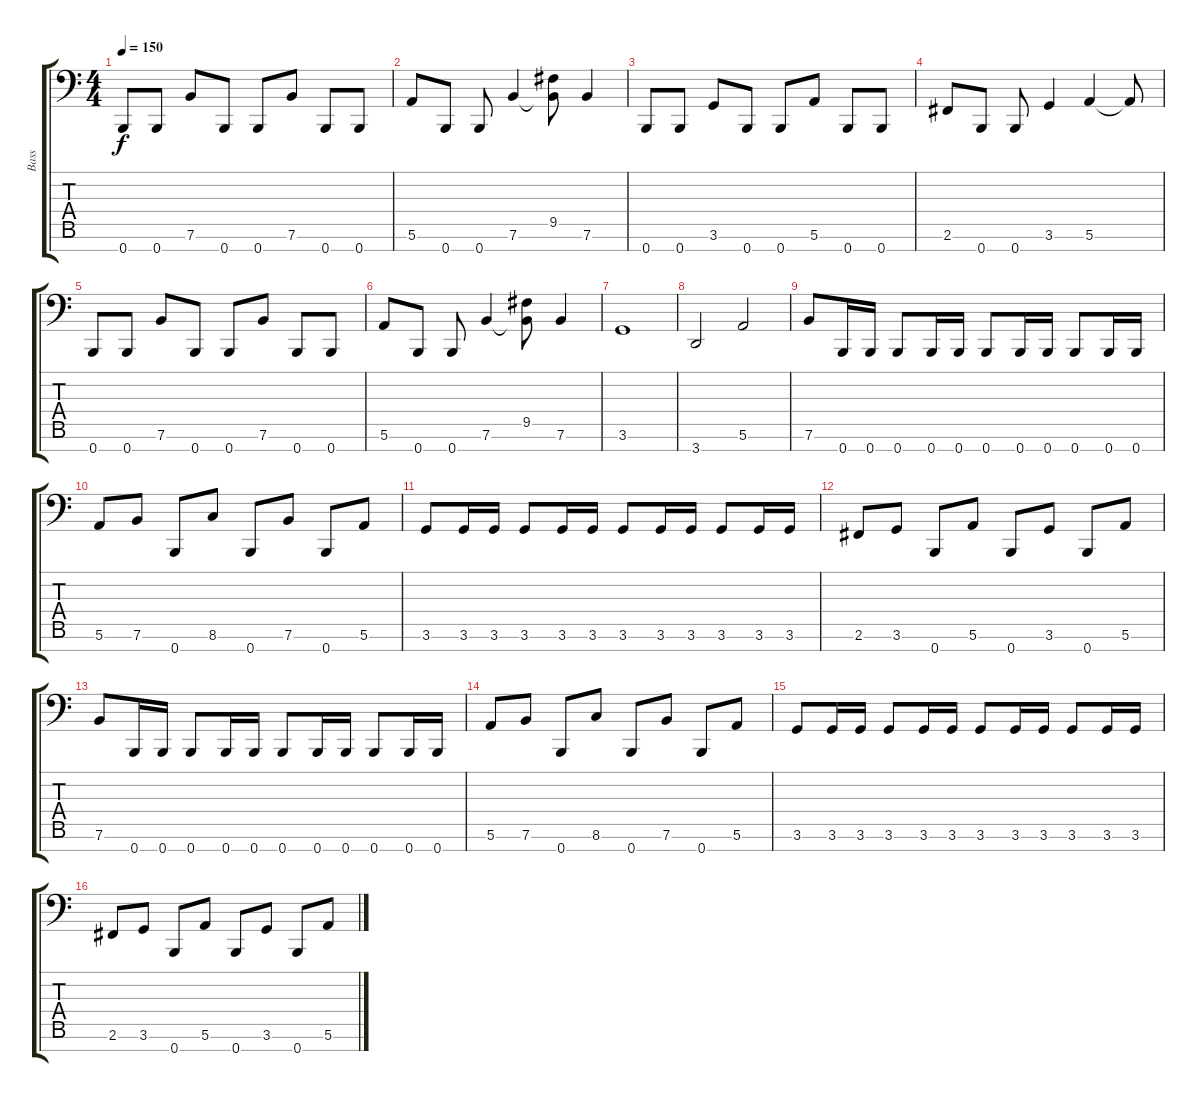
\track ("Bass" "Bass") {instrument electricbasspick}
\staff {score tabs}
\tuning (E3 B2 G2 D2 A1 E1 B0) {hide}
\ts (4 4)
\tempo 150
\clef f4
\ks c
0.7.8{dy f} 0.7.8 7.6.8 0.7.8 0.7.8 7.6.8 0.7.8 0.7.8 |
5.6.8 0.7.8 0.7.8 7.6.4 (9.5 7.6{t}).8 7.6.4 |
0.7.8 0.7.8 3.6.8 0.7.8 0.7.8 5.6.8 0.7.8 0.7.8 |
2.6.8 0.7.8 0.7.8 3.6.4 5.6.4 5.6{t}.8 |
0.7.8 0.7.8 7.6.8 0.7.8 0.7.8 7.6.8 0.7.8 0.7.8 |
5.6.8 0.7.8 0.7.8 7.6.4 (9.5 7.6{t}).8 7.6.4 |
3.6.1 |
3.7.2 5.6.2 |
7.6.8 0.7.16 0.7.16 0.7.8 0.7.16 0.7.16 0.7.8 0.7.16 0.7.16 0.7.8 0.7.16 0.7.16 |
5.6.8 7.6.8 0.7.8 8.6.8 0.7.8 7.6.8 0.7.8 5.6.8 |
3.6.8 3.6.16 3.6.16 3.6.8 3.6.16 3.6.16 3.6.8 3.6.16 3.6.16 3.6.8 3.6.16 3.6.16 |
2.6.8 3.6.8 0.7.8 5.6.8 0.7.8 3.6.8 0.7.8 5.6.8 |
7.6.8 0.7.16 0.7.16 0.7.8 0.7.16 0.7.16 0.7.8 0.7.16 0.7.16 0.7.8 0.7.16 0.7.16 |
5.6.8 7.6.8 0.7.8 8.6.8 0.7.8 7.6.8 0.7.8 5.6.8 |
3.6.8 3.6.16 3.6.16 3.6.8 3.6.16 3.6.16 3.6.8 3.6.16 3.6.16 3.6.8 3.6.16 3.6.16 |
2.6.8 3.6.8 0.7.8 5.6.8 0.7.8 3.6.8 0.7.8 5.6.8
